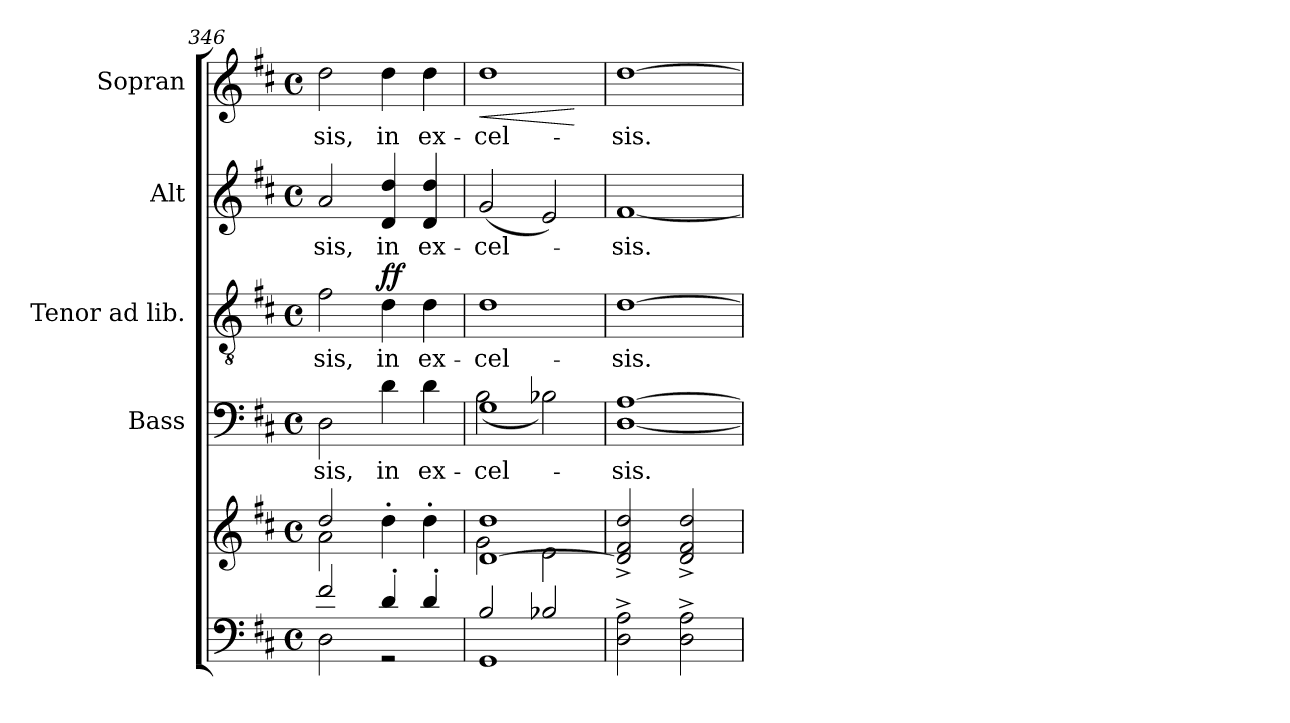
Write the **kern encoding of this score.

**kern	**kern	**kern	**text	**kern	**text	**dynam	**kern	**text	**kern	**text	**dynam
*part5	*part5	*part4	*part4	*part3	*part3	*part3	*part2	*part2	*part1	*part1	*part1
*staff6	*staff5	*staff4	*staff4	*staff3	*staff3	*staff3	*staff2	*staff2	*staff1	*staff1	*staff1
*	*	*I"Bass	*	*I"Tenor ad lib.	*	*	*I"Alt	*	*I"Sopran	*	*
*	*	*I'B.	*	*I'T.	*	*	*I'A.	*	*I'S.	*	*
*clefF4	*clefG2	*clefF4	*	*clefGv2	*	*	*clefG2	*	*clefG2	*	*
*k[f#c#]	*k[f#c#]	*k[f#c#]	*	*k[f#c#]	*	*	*k[f#c#]	*	*k[f#c#]	*	*
*D:	*D:	*D:	*	*D:	*	*	*D:	*	*D:	*	*
*M4/4	*M4/4	*M4/4	*	*M4/4	*	*	*M4/4	*	*M4/4	*	*
*met(c)	*met(c)	*met(c)	*	*met(c)	*	*	*met(c)	*	*met(c)	*	*
=346	=346	=346	=346	=346	=346	=346	=346	=346	=346	=346	=346
*^	*^	*	*	*	*	*	*	*	*	*	*
!	!	!	!	!	!LO:LY:b	!	!LO:LY:b	!	!	!LO:LY:b	!	!LO:LY:b	!
2f#/	2D\	2dd/	2a\	2D\	-sis,	2f#\	-sis,	.	2a/	-sis,	2dd\	-sis,	.
!	!	!	!	!	!LO:LY:b	!	!LO:LY:b	!LO:DY:a	!	!LO:LY:b	!	!LO:LY:b	!
4d'</	2r	2ryy	4dd'>\	4d\	in	4d\	in	ff	4d/ 4dd/	in	4dd\	in	.
!	!	!	!	!	!LO:LY:b	!	!LO:LY:b	!	!	!LO:LY:b	!	!LO:LY:b	!
4d'</	.	.	4dd'>\	4d\	ex-	4d\	ex-	.	4d/ 4dd/	ex-	4dd\	ex-	.
=347	=347	=347	=347	=347	=347	=347	=347	=347	=347	=347	=347	=347	=347
!	!	!	!	!	!LO:LY:b	!	!LO:LY:b	!	!	!LO:LY:b	!	!LO:LY:b	!LO:HP:b
*	*	*	*	*^	*	*	*	*	*	*	*	*	*
!	!	!	!	!	!	!	!	!	!	!	!	!	!	!LO:HP:n=1:b
2B/	1GG	[<1d 1dd	2g\	1G	(>2B\	-cel-	1d	-cel-	.	(<2g/	-cel-	1dd	-cel-	< >
2B-X/	.	.	2e\	.	2B-X\)	.	.	.	.	2e/)	.	.	.	.
*v	*v	*	*	*v	*v	*	*	*	*	*	*	*	*	*
*	*v	*v	*	*	*	*	*	*	*	*	*	*
.	.	.	.	.	.	.	.	.	.	.	[
=348	=348	=348	=348	=348	=348	=348	=348	=348	=348	=348	=348
!	!	!	!LO:LY:b	!	!LO:LY:b	!	!	!LO:LY:b	!	!LO:LY:b	!
*	*	*^	*	*	*	*	*	*	*	*	*
2D\^> 2A\^>	2d/]^< 2f#/^< 2dd/^<	[>1A	[<1D	-sis.	[1d	-sis.	.	[1f#	-sis.	[1dd	-sis.	.
2D\^> 2A\^>	2d/^< 2f#/^< 2dd/^<	.	.	.	.	.	.	.	.	.	.	.
*	*	*v	*v	*	*	*	*	*	*	*	*	*
.	.	.	.	.	.	.	.	.	.	.	]
=	=	=	=	=	=	=	=	=	=	=	=
*-	*-	*-	*-	*-	*-	*-	*-	*-	*-	*-	*-
